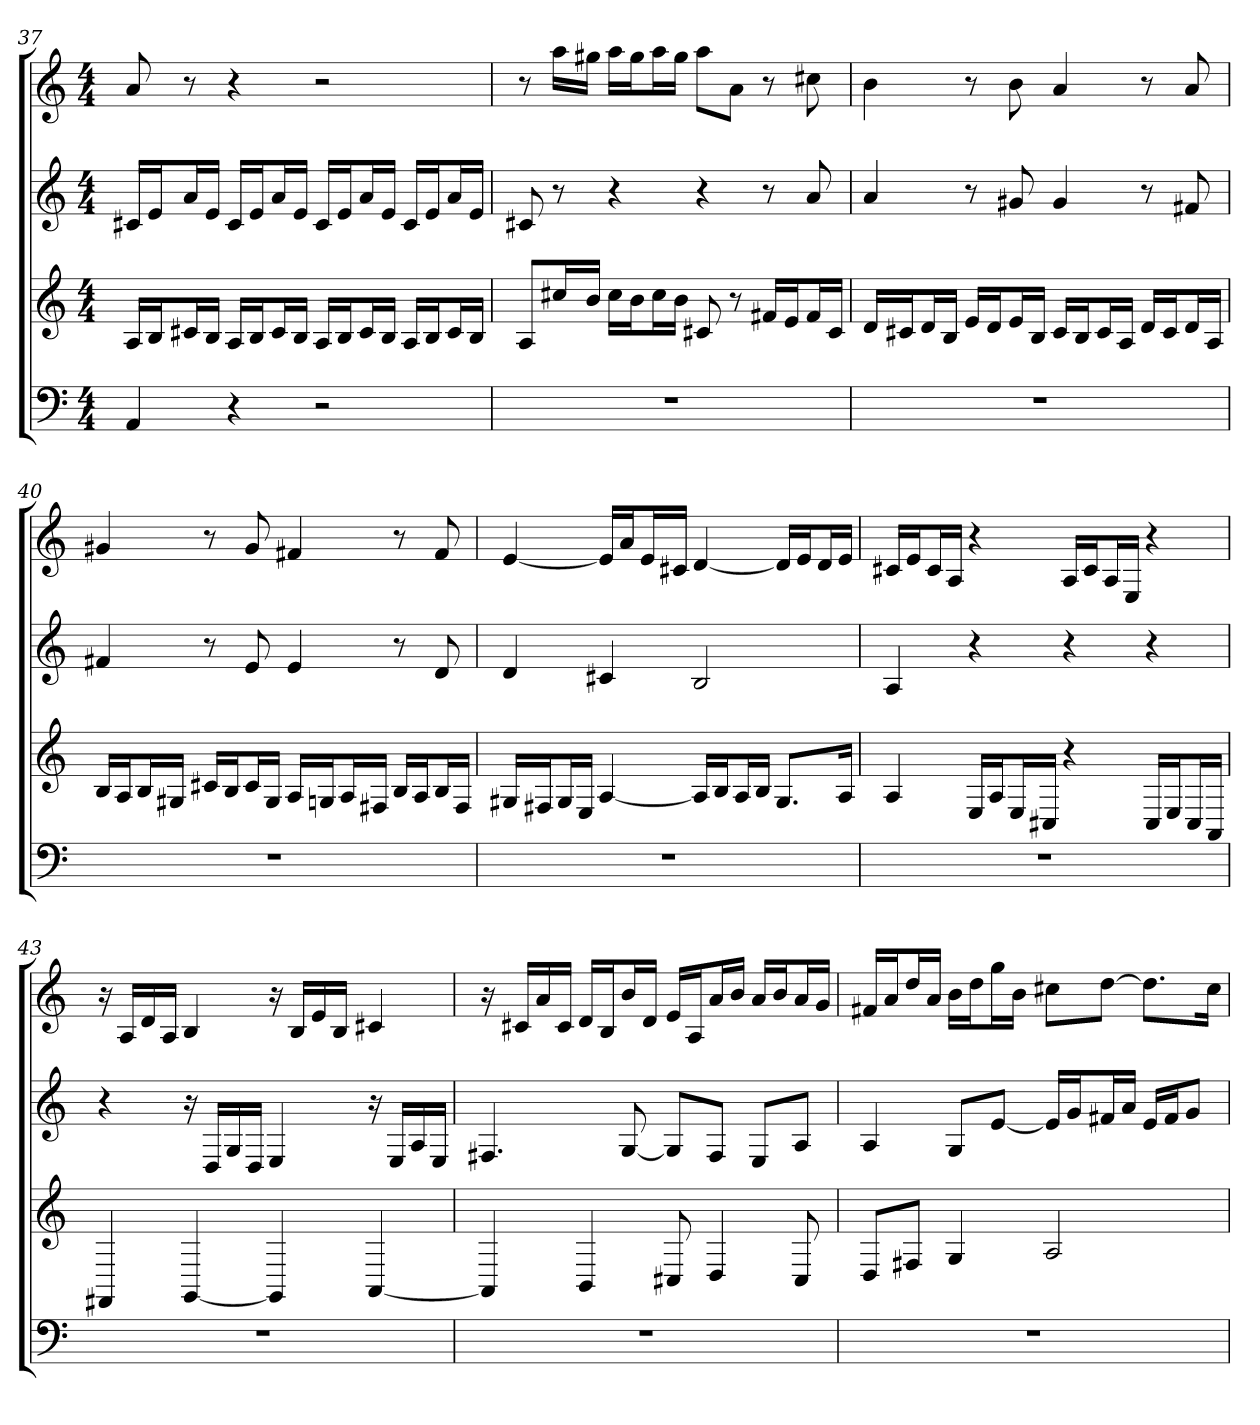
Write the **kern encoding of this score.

**kern	**kern	**kern	**kern
*part4	*part3	*part2	*part1
*staff4	*staff3	*staff2	*staff1
*M4/4	*M4/4	*M4/4	*M4/4
=37	=37	=37	=37
4AA	16ALL	16c#XLL	8a
.	16BJ	16eJ	.
.	16c#XL	16aL	8r
.	16BJJ	16eJJ	.
4r	16ALL	16c#LL	4r
.	16BJ	16eJ	.
.	16c#L	16aL	.
.	16BJJ	16eJJ	.
2r	16ALL	16c#LL	2r
.	16BJ	16eJ	.
.	16c#L	16aL	.
.	16BJJ	16eJJ	.
.	16ALL	16c#LL	.
.	16BJ	16eJ	.
.	16c#L	16aL	.
.	16BJJ	16eJJ	.
=38	=38	=38	=38
1r	8AL	8c#X	8r
.	16cc#XL	8r	16aaLL
.	16bJJ	.	16gg#XJJ
.	16cc#LL	4r	16aaLL
.	16bJ	.	16gg#J
.	16cc#L	.	16aaL
.	16bJJ	.	16gg#JJ
.	8c#X	4r	8aaL
.	8r	.	8aJ
.	16f#XLL	8r	8r
.	16eJ	.	.
.	16f#L	8a	8cc#X
.	16c#JJ	.	.
=39	=39	=39	=39
1r	16dLL	4a	4b
.	16c#XJ	.	.
.	16dL	.	.
.	16BJJ	.	.
.	16eLL	8r	8r
.	16dJ	.	.
.	16eL	8g#X	8b
.	16BJJ	.	.
.	16c#LL	4g#	4a
.	16BJ	.	.
.	16c#L	.	.
.	16AJJ	.	.
.	16dLL	8r	8r
.	16c#J	.	.
.	16dL	8f#X	8a
.	16AJJ	.	.
=40	=40	=40	=40
1r	16BLL	4f#X	4g#X
.	16AJ	.	.
.	16BL	.	.
.	16G#XJJ	.	.
.	16c#XLL	8r	8r
.	16BJ	.	.
.	16c#L	8e	8g#
.	16G#JJ	.	.
.	16ALL	4e	4f#X
.	16GnJ	.	.
.	16AL	.	.
.	16F#XJJ	.	.
.	16BLL	8r	8r
.	16AJ	.	.
.	16BL	8d	8f#
.	16F#JJ	.	.
=41	=41	=41	=41
1r	16G#XLL	4d	[4e
.	16F#XJ	.	.
.	16G#L	.	.
.	16EJJ	.	.
.	[4A	4c#X	16eLL]
.	.	.	16aJ
.	.	.	16eL
.	.	.	16c#XJJ
.	16ALL]	2B	[4d
.	16BJ	.	.
.	16AL	.	.
.	16BJJ	.	.
.	8.G#L	.	16dLL]
.	.	.	16eJ
.	.	.	16dL
.	16AJk	.	16eJJ
=42	=42	=42	=42
1r	4A	4A	16c#XLL
.	.	.	16eJ
.	.	.	16c#L
.	.	.	16AJJ
.	16ELL	4r	4r
.	16AJ	.	.
.	16EL	.	.
.	16C#XJJ	.	.
.	4r	4r	16ALL
.	.	.	16c#J
.	.	.	16AL
.	.	.	16EJJ
.	16C#LL	4r	4r
.	16EJ	.	.
.	16C#L	.	.
.	16AAJJ	.	.
=43	=43	=43	=43
1r	4FF#X	4r	16r
.	.	.	16ALL
.	.	.	16d
.	.	.	16AJJ
.	[4GG	16r	4B
.	.	16DLL	.
.	.	16G	.
.	.	16DJJ	.
.	4GG]	4E	16r
.	.	.	16BLL
.	.	.	16e
.	.	.	16BJJ
.	[4AA	16r	4c#X
.	.	16ELL	.
.	.	16A	.
.	.	16EJJ	.
=44	=44	=44	=44
1r	4AA]	4.F#X	16r
.	.	.	16c#XLL
.	.	.	16a
.	.	.	16c#JJ
.	4BB	.	16dLL
.	.	.	16BJ
.	.	[8G	16bL
.	.	.	16dJJ
.	8C#X	8GL]	16eLL
.	.	.	16AJ
.	4D	8F#J	16aL
.	.	.	16bJJ
.	.	8EL	16aLL
.	.	.	16bJ
.	8C#	8AJ	16aL
.	.	.	16gJJ
=45	=45	=45	=45
1r	8DL	4A	16f#XLL
.	.	.	16aJ
.	8F#XJ	.	16ddL
.	.	.	16aJJ
.	4G	8GL	16bLL
.	.	.	16ddJ
.	.	[8eJ	16ggL
.	.	.	16bJJ
.	2A	16eLL]	8cc#XL
.	.	16gJ	.
.	.	16f#XL	[8ddJ
.	.	16aJJ	.
.	.	16eLL	8.ddL]
.	.	16f#J	.
.	.	8gJ	.
.	.	.	16cc#Jk
=	=	=	=
*-	*-	*-	*-
